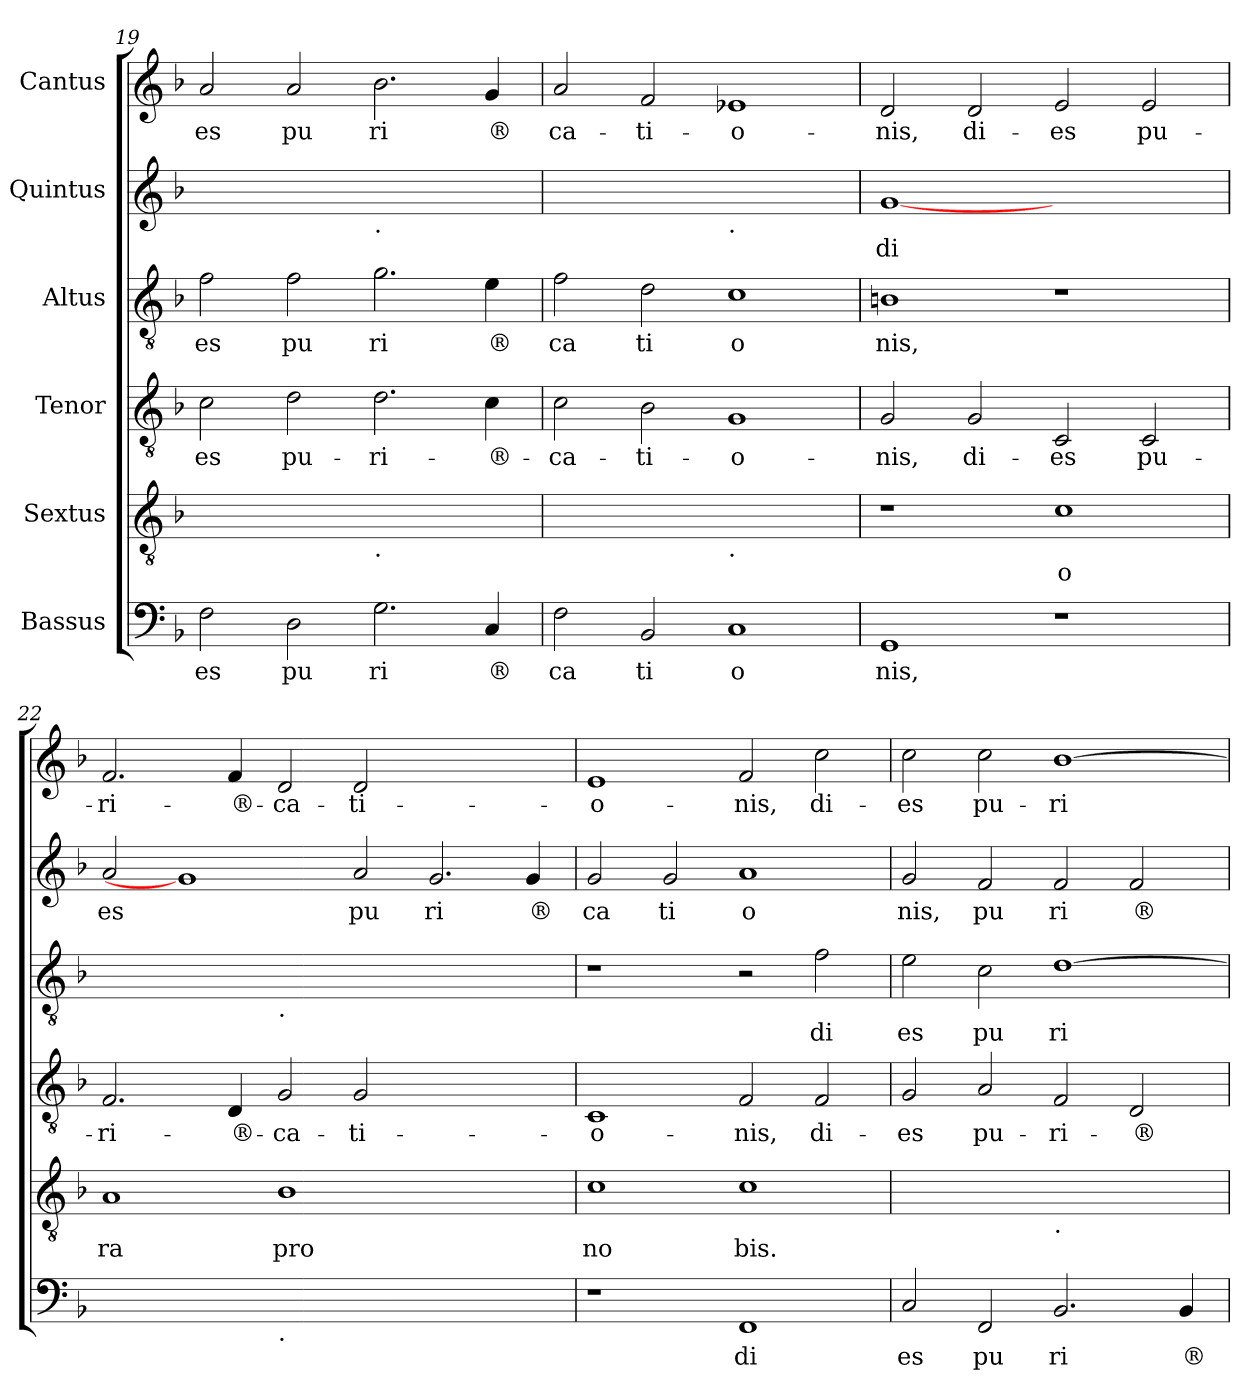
**kern	**text	**kern	**text	**kern	**text	**kern	**text	**kern	**text	**kern	**text
*part6	*part6	*part5	*part5	*part4	*part4	*part3	*part3	*part2	*part2	*part1	*part1
*staff6	*staff6	*staff5	*staff5	*staff4	*staff4	*staff3	*staff3	*staff2	*staff2	*staff1	*staff1
*I"Bassus	*	*I"Sextus	*	*I"Tenor	*	*I"Altus	*	*I"Quintus	*	*I"Cantus	*
*clefF4	*	*clefGv2	*	*clefGv2	*	*clefGv2	*	*clefG2	*	*clefG2	*
*k[b-]	*	*k[b-]	*	*k[b-]	*	*k[b-]	*	*k[b-]	*	*k[b-]	*
*F:	*	*F:	*	*F:	*	*F:	*	*F:	*	*F:	*
=19	=19	=19	=19	=19	=19	=19	=19	=19	=19	=19	=19
!	!LO:LY:b	!	!	!	!LO:LY:b	!	!LO:LY:b	!	!	!	!LO:LY:b
2F\	es	1ryy	.	2c\	-es	2f\	es	1ryy	.	2a/	es
!	!LO:LY:b	!	!	!	!LO:LY:b	!	!LO:LY:b	!	!	!	!LO:LY:b
2D\	pu	.	.	2d\	pu-	2f\	pu	.	.	2a/	pu
!	!	!	!	!	!	!	!	!LO:TX:b:t=.	!	!	!
!	!	!LO:TX:b:t=.	!	!	!	!	!	!	!	!	!
!	!LO:LY:b	!	!	!	!LO:LY:b	!	!LO:LY:b	!	!	!	!LO:LY:b
2.G\	ri	1ryy	.	2.d\	-ri-	2.g\	ri	1ryy	.	2.b-\	ri
!	!LO:LY:b	!	!	!	!LO:LY:b	!	!LO:LY:b	!	!	!	!LO:LY:b
4C/	®	.	.	4c\	-®-	4e\	®	.	.	4g/	®
!!LO:PB:g=z
=20	=20	=20	=20	=20	=20	=20	=20	=20	=20	=20	=20
!	!LO:LY:b	!	!	!	!LO:LY:b	!	!LO:LY:b	!	!	!	!LO:LY:b
2F\	ca	1ryy	.	2c\	-ca-	2f\	ca	1ryy	.	2a/	ca-
!	!LO:LY:b	!	!	!	!LO:LY:b	!	!LO:LY:b	!	!	!	!LO:LY:b
2BB-/	ti	.	.	2B-\	-ti-	2d\	ti	.	.	2f/	-ti-
!	!	!	!	!	!	!	!	!LO:TX:b:t=.	!	!	!
!	!	!LO:TX:b:t=.	!	!	!	!	!	!	!	!	!
!	!LO:LY:b	!	!	!	!LO:LY:b	!	!LO:LY:b	!	!	!	!LO:LY:b
1C	o	1ryy	.	1G	-o-	1c	o	1ryy	.	1e-X	-o-
=21	=21	=21	=21	=21	=21	=21	=21	=21	=21	=21	=21
!	!LO:LY:b	!	!	!	!LO:LY:b	!	!LO:LY:b	!	!LO:LY:b	!	!LO:LY:b
1GG	nis,	1r	.	2G/	-nis,	1Bn	nis,	[1g	di	2d/	-nis,
!	!	!	!	!	!LO:LY:b	!	!	!	!	!	!LO:LY:b
.	.	.	.	2G/	di-	.	.	.	.	2d/	di-
!	!	!	!LO:LY:b	!	!LO:LY:b	!	!	!	!	!	!LO:LY:b
1r	.	1c	o	2C/	-es	1r	.	1ryy	.	2e/	-es
!	!	!	!	!	!LO:LY:b	!	!	!	!	!	!LO:LY:b
.	.	.	.	2C/	pu-	.	.	.	.	2e/	pu-
=22	=22	=22	=22	=22	=22	=22	=22	=22	=22	=22	=22
!	!	!	!LO:LY:b	!	!LO:LY:b	!	!	!	!LO:LY:b	!	!LO:LY:b
1ryy	.	1A	ra	2.F/	-ri-	1ryy	.	2a/	es	2.f/	-ri-
.	.	.	.	.	.	.	.	1g]	.	.	.
!	!	!	!	!	!LO:LY:b	!	!	!	!	!	!LO:LY:b
.	.	.	.	4D/	-®-	.	.	.	.	4f/	-®-
!	!	!	!	!	!	!LO:TX:b:t=.	!	!	!	!	!
!LO:TX:b:t=.	!	!	!	!	!	!	!	!	!	!	!
!	!	!	!LO:LY:b	!	!LO:LY:b	!	!	!	!	!	!LO:LY:b
0ryy	.	1B-	pro	2G/	-ca-	0ryy	.	.	.	2d/	-ca-
!	!	!	!	!	!LO:LY:b	!	!	!	!LO:LY:b	!	!LO:LY:b
.	.	.	.	2G/	-ti-	.	.	2a/	pu	2d/	-ti-
!	!	!	!	!	!	!	!	!	!LO:LY:b	!	!
.	.	1ryy	.	1ryy	.	.	.	2.g/	ri	1ryy	.
!	!	!	!	!	!	!	!	!	!LO:LY:b	!	!
.	.	.	.	.	.	.	.	4g/	®	.	.
=23	=23	=23	=23	=23	=23	=23	=23	=23	=23	=23	=23
!	!	!	!LO:LY:b	!	!LO:LY:b	!	!	!	!LO:LY:b	!	!LO:LY:b
1r	.	1c	no	1C	-o-	1r	.	2g/	ca	1e	-o-
!	!	!	!	!	!	!	!	!	!LO:LY:b	!	!
.	.	.	.	.	.	.	.	2g/	ti	.	.
!	!LO:LY:b	!	!LO:LY:b	!	!LO:LY:b	!	!	!	!LO:LY:b	!	!LO:LY:b
1FF	di	1c	bis.	2F/	-nis,	2r	.	1a	o	2f/	-nis,
!	!	!	!	!	!LO:LY:b	!	!LO:LY:b	!	!	!	!LO:LY:b
.	.	.	.	2F/	di-	2f\	di	.	.	2cc\	di-
=24	=24	=24	=24	=24	=24	=24	=24	=24	=24	=24	=24
!	!LO:LY:b	!	!	!	!LO:LY:b	!	!LO:LY:b	!	!LO:LY:b	!	!LO:LY:b
2C/	es	1ryy	.	2G/	-es	2e\	es	2g/	nis,	2cc\	-es
!	!LO:LY:b	!	!	!	!LO:LY:b	!	!LO:LY:b	!	!LO:LY:b	!	!LO:LY:b
2FF/	pu	.	.	2A/	pu-	2c\	pu	2f/	pu	2cc\	pu-
!	!	!LO:TX:b:t=.	!	!	!	!	!	!	!	!	!
!	!LO:LY:b	!	!	!	!LO:LY:b	!	!LO:LY:b	!	!LO:LY:b	!	!LO:LY:b
2.BB-/	ri	1ryy	.	2F/	-ri-	[>1d	ri	2f/	ri	[>1b-	-ri-
!	!	!	!	!	!LO:LY:b	!	!	!	!LO:LY:b	!	!
.	.	.	.	2D/	-®-	.	.	2f/	®	.	.
!	!LO:LY:b	!	!	!	!	!	!	!	!	!	!
4BB-/	®	.	.	.	.	.	.	.	.	.	.
=	=	=	=	=	=	=	=	=	=	=	=
*-	*-	*-	*-	*-	*-	*-	*-	*-	*-	*-	*-
